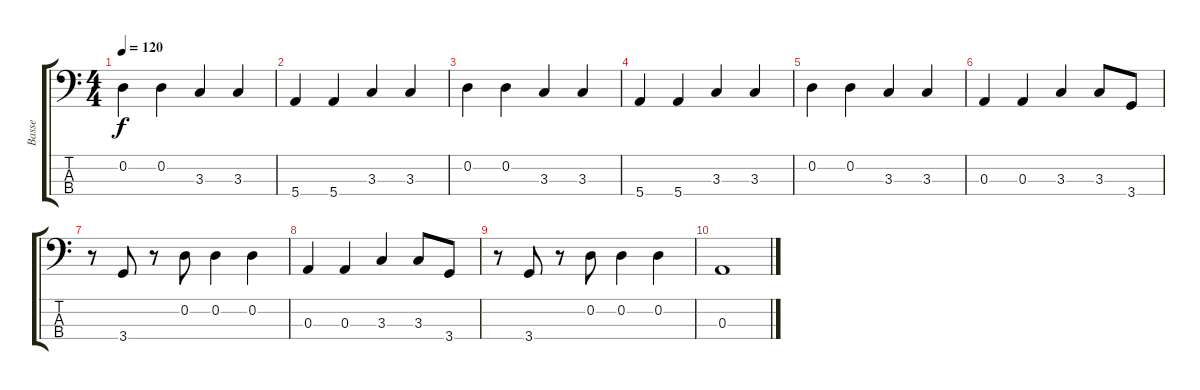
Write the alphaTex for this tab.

\track ("Basse" "Basse") {instrument electricbassfinger}
\staff {score tabs}
\tuning (G2 D2 A1 E1) {hide}
\ts (4 4)
\tempo 120
\clef f4
\ks c
0.2.4{dy f} 0.2.4 3.3.4 3.3.4 |
5.4.4 5.4.4 3.3.4 3.3.4 |
0.2.4 0.2.4 3.3.4 3.3.4 |
5.4.4 5.4.4 3.3.4 3.3.4 |
0.2.4 0.2.4 3.3.4 3.3.4 |
0.3.4 0.3.4 3.3.4 3.3.8 3.4.8 |
r.8 3.4.8 r.8 0.2.8 0.2.4 0.2.4 |
0.3.4 0.3.4 3.3.4 3.3.8 3.4.8 |
r.8 3.4.8 r.8 0.2.8 0.2.4 0.2.4 |
0.3.1
